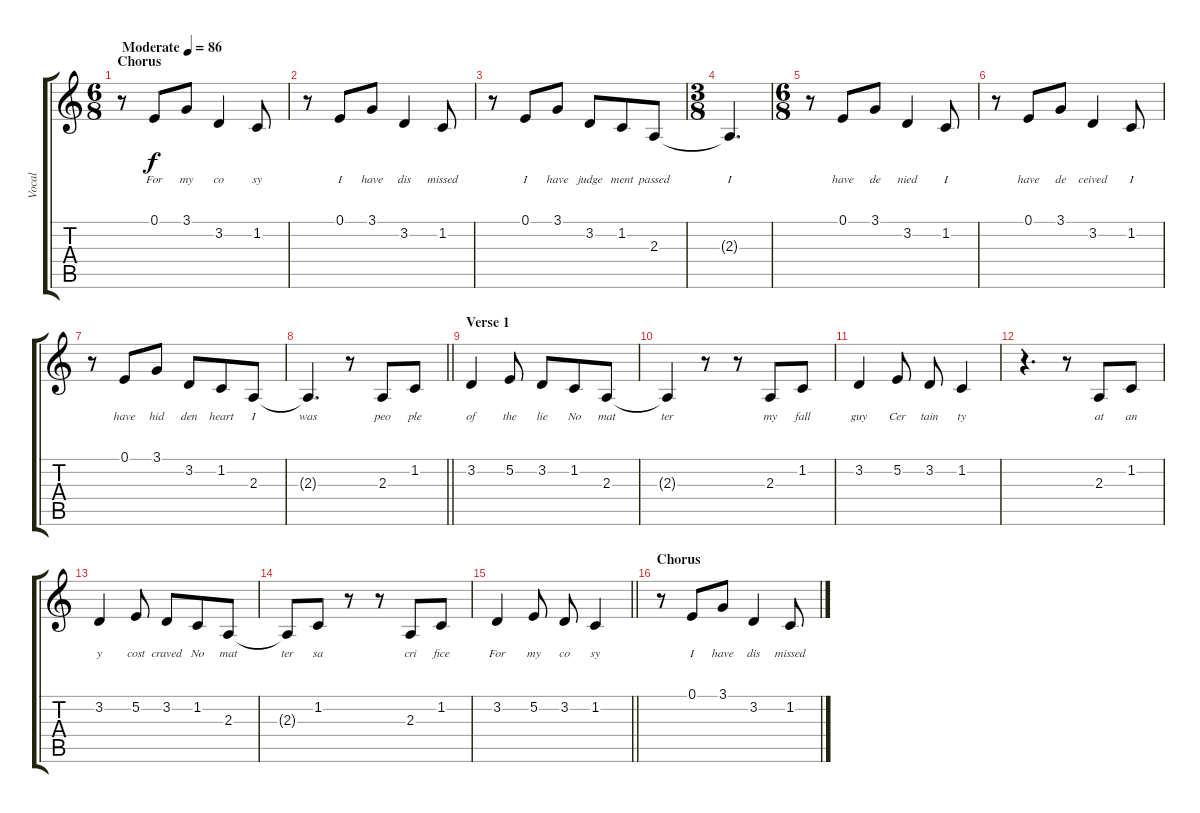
\track ("Vocal" "Vocal") {instrument acousticgrandpiano}
\staff {score tabs}
\tuning (E4 B3 G3 D3 A2 E2) {hide}
\ts (6 8)
\section ("" "Chorus")
\tempo (86 "Moderate")
\clef g2
\ks c
r.8{dy f instrument acousticgrandpiano} 0.1.8{lyrics (0 "For") lyrics (1 "") lyrics (2 "") lyrics (3 "") lyrics (4 "")} 3.1.8{lyrics (0 "my") lyrics (1 "") lyrics (2 "") lyrics (3 "") lyrics (4 "")} 3.2.4{lyrics (0 "co") lyrics (1 "") lyrics (2 "") lyrics (3 "") lyrics (4 "")} 1.2.8{lyrics (0 "sy") lyrics (1 "") lyrics (2 "") lyrics (3 "") lyrics (4 "")} |
r.8 0.1.8{lyrics (0 "I") lyrics (1 "") lyrics (2 "") lyrics (3 "") lyrics (4 "")} 3.1.8{lyrics (0 "have") lyrics (1 "") lyrics (2 "") lyrics (3 "") lyrics (4 "")} 3.2.4{lyrics (0 "dis") lyrics (1 "") lyrics (2 "") lyrics (3 "") lyrics (4 "")} 1.2.8{lyrics (0 "missed") lyrics (1 "") lyrics (2 "") lyrics (3 "") lyrics (4 "")} |
r.8 0.1.8{lyrics (0 "I") lyrics (1 "") lyrics (2 "") lyrics (3 "") lyrics (4 "")} 3.1.8{lyrics (0 "have") lyrics (1 "") lyrics (2 "") lyrics (3 "") lyrics (4 "")} 3.2.8{lyrics (0 "judge") lyrics (1 "") lyrics (2 "") lyrics (3 "") lyrics (4 "")} 1.2.8{lyrics (0 "ment") lyrics (1 "") lyrics (2 "") lyrics (3 "") lyrics (4 "")} 2.3.8{lyrics (0 "passed") lyrics (1 "") lyrics (2 "") lyrics (3 "") lyrics (4 "")} |
\ts (3 8)
2.3{t}.4{d lyrics (0 "I") lyrics (1 "") lyrics (2 "") lyrics (3 "") lyrics (4 "")} |
\ts (6 8)
r.8 0.1.8{lyrics (0 "have") lyrics (1 "") lyrics (2 "") lyrics (3 "") lyrics (4 "")} 3.1.8{lyrics (0 "de") lyrics (1 "") lyrics (2 "") lyrics (3 "") lyrics (4 "")} 3.2.4{lyrics (0 "nied") lyrics (1 "") lyrics (2 "") lyrics (3 "") lyrics (4 "")} 1.2.8{lyrics (0 "I") lyrics (1 "") lyrics (2 "") lyrics (3 "") lyrics (4 "")} |
r.8 0.1.8{lyrics (0 "have") lyrics (1 "") lyrics (2 "") lyrics (3 "") lyrics (4 "")} 3.1.8{lyrics (0 "de") lyrics (1 "") lyrics (2 "") lyrics (3 "") lyrics (4 "")} 3.2.4{lyrics (0 "ceived") lyrics (1 "") lyrics (2 "") lyrics (3 "") lyrics (4 "")} 1.2.8{lyrics (0 "I") lyrics (1 "") lyrics (2 "") lyrics (3 "") lyrics (4 "")} |
r.8 0.1.8{lyrics (0 "have") lyrics (1 "") lyrics (2 "") lyrics (3 "") lyrics (4 "")} 3.1.8{lyrics (0 "hid") lyrics (1 "") lyrics (2 "") lyrics (3 "") lyrics (4 "")} 3.2.8{lyrics (0 "den") lyrics (1 "") lyrics (2 "") lyrics (3 "") lyrics (4 "")} 1.2.8{lyrics (0 "heart") lyrics (1 "") lyrics (2 "") lyrics (3 "") lyrics (4 "")} 2.3.8{lyrics (0 "I") lyrics (1 "") lyrics (2 "") lyrics (3 "") lyrics (4 "")} |
\barLineRight lightlight
2.3{t}.4{d lyrics (0 "was") lyrics (1 "") lyrics (2 "") lyrics (3 "") lyrics (4 "")} r.8 2.3.8{lyrics (0 "peo") lyrics (1 "") lyrics (2 "") lyrics (3 "") lyrics (4 "")} 1.2.8{lyrics (0 "ple") lyrics (1 "") lyrics (2 "") lyrics (3 "") lyrics (4 "")} |
\section ("" "Verse 1")
3.2.4{lyrics (0 "of") lyrics (1 "") lyrics (2 "") lyrics (3 "") lyrics (4 "")} 5.2.8{lyrics (0 "the") lyrics (1 "") lyrics (2 "") lyrics (3 "") lyrics (4 "")} 3.2.8{lyrics (0 "lie") lyrics (1 "") lyrics (2 "") lyrics (3 "") lyrics (4 "")} 1.2.8{lyrics (0 "No") lyrics (1 "") lyrics (2 "") lyrics (3 "") lyrics (4 "")} 2.3.8{lyrics (0 "mat") lyrics (1 "") lyrics (2 "") lyrics (3 "") lyrics (4 "")} |
2.3{t}.4{lyrics (0 "ter") lyrics (1 "") lyrics (2 "") lyrics (3 "") lyrics (4 "")} r.8 r.8 2.3.8{lyrics (0 "my") lyrics (1 "") lyrics (2 "") lyrics (3 "") lyrics (4 "")} 1.2.8{lyrics (0 "fall") lyrics (1 "") lyrics (2 "") lyrics (3 "") lyrics (4 "")} |
3.2.4{lyrics (0 "guy") lyrics (1 "") lyrics (2 "") lyrics (3 "") lyrics (4 "")} 5.2.8{lyrics (0 "Cer") lyrics (1 "") lyrics (2 "") lyrics (3 "") lyrics (4 "")} 3.2.8{lyrics (0 "tain") lyrics (1 "") lyrics (2 "") lyrics (3 "") lyrics (4 "")} 1.2.4{lyrics (0 "ty") lyrics (1 "") lyrics (2 "") lyrics (3 "") lyrics (4 "")} |
r.4{d} r.8 2.3.8{lyrics (0 "at") lyrics (1 "") lyrics (2 "") lyrics (3 "") lyrics (4 "")} 1.2.8{lyrics (0 "an") lyrics (1 "") lyrics (2 "") lyrics (3 "") lyrics (4 "")} |
3.2.4{lyrics (0 "y") lyrics (1 "") lyrics (2 "") lyrics (3 "") lyrics (4 "")} 5.2.8{lyrics (0 "cost") lyrics (1 "") lyrics (2 "") lyrics (3 "") lyrics (4 "")} 3.2.8{lyrics (0 "craved") lyrics (1 "") lyrics (2 "") lyrics (3 "") lyrics (4 "")} 1.2.8{lyrics (0 "No") lyrics (1 "") lyrics (2 "") lyrics (3 "") lyrics (4 "")} 2.3.8{lyrics (0 "mat") lyrics (1 "") lyrics (2 "") lyrics (3 "") lyrics (4 "")} |
2.3{t}.8{lyrics (0 "ter") lyrics (1 "") lyrics (2 "") lyrics (3 "") lyrics (4 "")} 1.2.8{lyrics (0 "sa") lyrics (1 "") lyrics (2 "") lyrics (3 "") lyrics (4 "")} r.8 r.8 2.3.8{lyrics (0 "cri") lyrics (1 "") lyrics (2 "") lyrics (3 "") lyrics (4 "")} 1.2.8{lyrics (0 "fice") lyrics (1 "") lyrics (2 "") lyrics (3 "") lyrics (4 "")} |
\barLineRight lightlight
3.2.4{lyrics (0 "For") lyrics (1 "") lyrics (2 "") lyrics (3 "") lyrics (4 "")} 5.2.8{lyrics (0 "my") lyrics (1 "") lyrics (2 "") lyrics (3 "") lyrics (4 "")} 3.2.8{lyrics (0 "co") lyrics (1 "") lyrics (2 "") lyrics (3 "") lyrics (4 "")} 1.2.4{lyrics (0 "sy") lyrics (1 "") lyrics (2 "") lyrics (3 "") lyrics (4 "")} |
\section ("" "Chorus")
r.8 0.1.8{lyrics (0 "I") lyrics (1 "") lyrics (2 "") lyrics (3 "") lyrics (4 "")} 3.1.8{lyrics (0 "have") lyrics (1 "") lyrics (2 "") lyrics (3 "") lyrics (4 "")} 3.2.4{lyrics (0 "dis") lyrics (1 "") lyrics (2 "") lyrics (3 "") lyrics (4 "")} 1.2.8{lyrics (0 "missed") lyrics (1 "") lyrics (2 "") lyrics (3 "") lyrics (4 "")}
